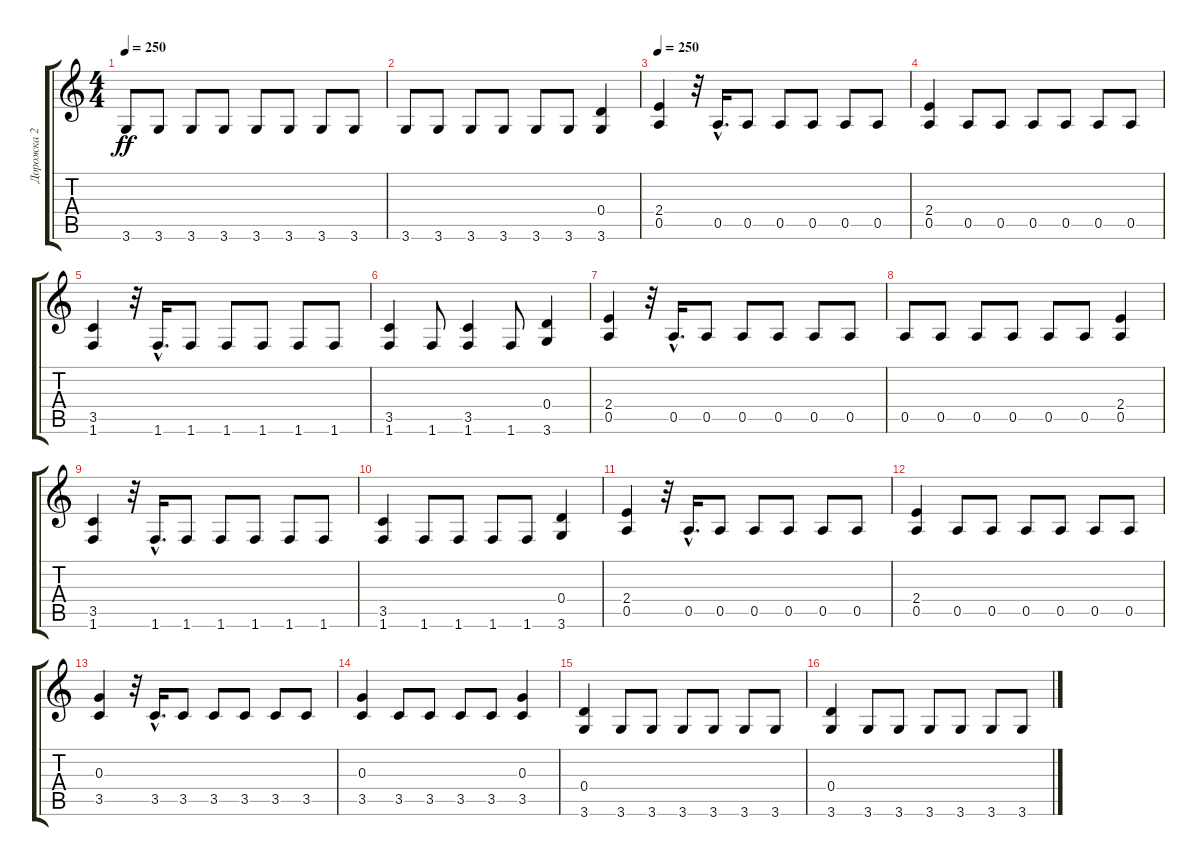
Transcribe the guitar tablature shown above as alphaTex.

\track ("Дорожка 2" "Дорожка 2") {instrument distortionguitar}
\staff {score tabs}
\tuning (E4 B3 G3 D3 A2 E2) {hide}
\ts (4 4)
\tempo 250
\clef g2
\ks c
3.6.8{dy ff} 3.6.8 3.6.8 3.6.8 3.6.8 3.6.8 3.6.8 3.6.8 |
3.6.8 3.6.8 3.6.8 3.6.8 3.6.8 3.6.8 (0.4 3.6).4 |
\tempo 250
(2.4 0.5).4 r.32 0.5{hac}.16{d} 0.5.8 0.5.8 0.5.8 0.5.8 0.5.8 |
(2.4 0.5).4 0.5.8 0.5.8 0.5.8 0.5.8 0.5.8 0.5.8 |
(3.5 1.6).4 r.32 1.6{hac}.16{d} 1.6.8 1.6.8 1.6.8 1.6.8 1.6.8 |
(3.5 1.6).4 1.6.8 (3.5 1.6).4 1.6.8 (0.4 3.6).4 |
(2.4 0.5).4 r.32 0.5{hac}.16{d} 0.5.8 0.5.8 0.5.8 0.5.8 0.5.8 |
0.5.8 0.5.8 0.5.8 0.5.8 0.5.8 0.5.8 (2.4 0.5).4 |
(3.5 1.6).4 r.32 1.6{hac}.16{d} 1.6.8 1.6.8 1.6.8 1.6.8 1.6.8 |
(3.5 1.6).4 1.6.8 1.6.8 1.6.8 1.6.8 (0.4 3.6).4 |
(2.4 0.5).4 r.32 0.5{hac}.16{d} 0.5.8 0.5.8 0.5.8 0.5.8 0.5.8 |
(2.4 0.5).4 0.5.8 0.5.8 0.5.8 0.5.8 0.5.8 0.5.8 |
(0.3 3.5).4 r.32 3.5{hac}.16{d} 3.5.8 3.5.8 3.5.8 3.5.8 3.5.8 |
(0.3 3.5).4 3.5.8 3.5.8 3.5.8 3.5.8 (0.3 3.5).4 |
(0.4 3.6).4 3.6.8 3.6.8 3.6.8 3.6.8 3.6.8 3.6.8 |
(0.4 3.6).4 3.6.8 3.6.8 3.6.8 3.6.8 3.6.8 3.6.8
